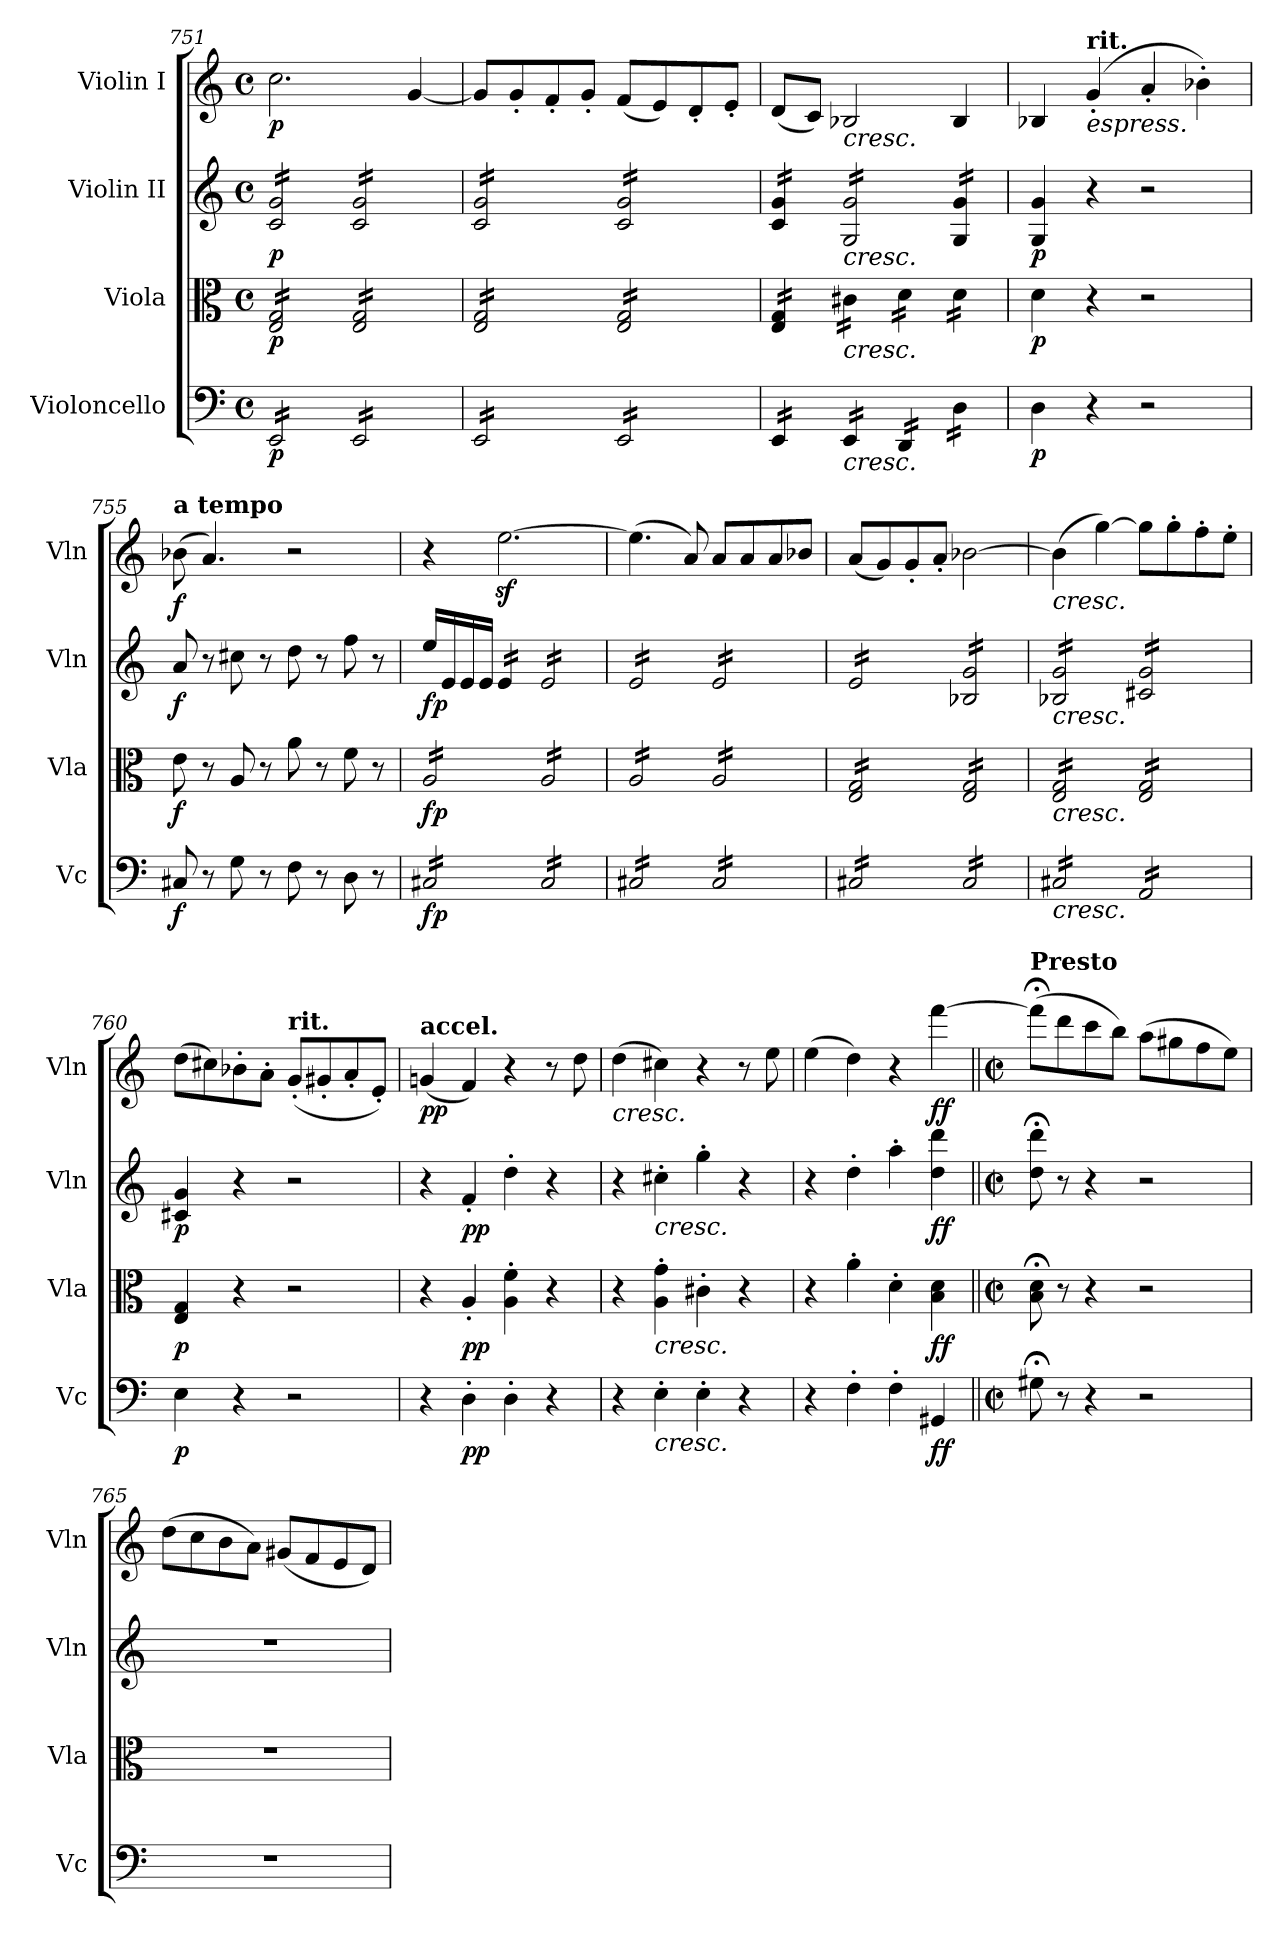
**kern	**dynam	**kern	**dynam	**kern	**dynam	**kern	**dynam
*part4	*part4	*part3	*part3	*part2	*part2	*part1	*part1
*staff4	*staff4	*staff3	*staff3	*staff2	*staff2	*staff1	*staff1
*I"Violoncello	*	*I"Viola	*	*I"Violin II	*	*I"Violin I	*
*I'Vc	*	*I'Vla	*	*I'Vln	*	*I'Vln	*
*clefF4	*	*clefC3	*	*clefG2	*	*clefG2	*
*k[]	*	*k[]	*	*k[]	*	*k[]	*
*M4/4	*	*M4/4	*	*M4/4	*	*M4/4	*
*met(c)	*	*met(c)	*	*met(c)	*	*met(c)	*
=751	=751	=751	=751	=751	=751	=751	=751
!	!LO:DY:b	!	!LO:DY:b	!	!LO:DY:b	!	!LO:DY:b
*tremolo	*	*	*	*	*	*	*
*	*	*tremolo	*	*	*	*	*
*	*	*	*	*tremolo	*	*	*
16EE/LL	p	16E/ 16G/LL	p	16c/ 16g/LL	p	2.cc\	p
16EE/	.	16E/ 16G/	.	16c/ 16g/	.	.	.
16EE/	.	16E/ 16G/	.	16c/ 16g/	.	.	.
16EE/	.	16E/ 16G/	.	16c/ 16g/	.	.	.
16EE/	.	16E/ 16G/	.	16c/ 16g/	.	.	.
16EE/	.	16E/ 16G/	.	16c/ 16g/	.	.	.
16EE/	.	16E/ 16G/	.	16c/ 16g/	.	.	.
16EE/JJ	.	16E/ 16G/JJ	.	16c/ 16g/JJ	.	.	.
16EE/LL	.	16E/ 16G/LL	.	16c/ 16g/LL	.	.	.
16EE/	.	16E/ 16G/	.	16c/ 16g/	.	.	.
16EE/	.	16E/ 16G/	.	16c/ 16g/	.	.	.
16EE/	.	16E/ 16G/	.	16c/ 16g/	.	.	.
16EE/	.	16E/ 16G/	.	16c/ 16g/	.	[4g/	.
16EE/	.	16E/ 16G/	.	16c/ 16g/	.	.	.
16EE/	.	16E/ 16G/	.	16c/ 16g/	.	.	.
16EE/JJ	.	16E/ 16G/JJ	.	16c/ 16g/JJ	.	.	.
=752	=752	=752	=752	=752	=752	=752	=752
16EE/LL	.	16E/ 16G/LL	.	16c/ 16g/LL	.	8g/L]	.
16EE/	.	16E/ 16G/	.	16c/ 16g/	.	.	.
16EE/	.	16E/ 16G/	.	16c/ 16g/	.	8g'/	.
16EE/	.	16E/ 16G/	.	16c/ 16g/	.	.	.
16EE/	.	16E/ 16G/	.	16c/ 16g/	.	8f'/	.
16EE/	.	16E/ 16G/	.	16c/ 16g/	.	.	.
16EE/	.	16E/ 16G/	.	16c/ 16g/	.	8g'/J	.
16EE/JJ	.	16E/ 16G/JJ	.	16c/ 16g/JJ	.	.	.
16EE/LL	.	16E/ 16G/LL	.	16c/ 16g/LL	.	(<8f/L	.
16EE/	.	16E/ 16G/	.	16c/ 16g/	.	.	.
16EE/	.	16E/ 16G/	.	16c/ 16g/	.	8e/)	.
16EE/	.	16E/ 16G/	.	16c/ 16g/	.	.	.
16EE/	.	16E/ 16G/	.	16c/ 16g/	.	8d'/	.
16EE/	.	16E/ 16G/	.	16c/ 16g/	.	.	.
16EE/	.	16E/ 16G/	.	16c/ 16g/	.	8e'/J	.
16EE/JJ	.	16E/ 16G/JJ	.	16c/ 16g/JJ	.	.	.
=753	=753	=753	=753	=753	=753	=753	=753
16EE/LL	.	16E/ 16G/LL	.	16c/ 16g/LL	.	(<8d/L	.
16EE/	.	16E/ 16G/	.	16c/ 16g/	.	.	.
16EE/	.	16E/ 16G/	.	16c/ 16g/	.	8c/J)	.
16EE/JJ	.	16E/ 16G/JJ	.	16c/ 16g/JJ	.	.	.
!	!	!	!	!	!	!LO:TX:b:i:t=cresc.	!
!	!	!	!	!LO:TX:b:i:t=cresc.	!	!	!
!	!	!LO:TX:b:i:t=cresc.	!	!	!	!	!
!LO:TX:b:i:t=cresc.	!	!	!	!	!	!	!
16EE/LL	.	16c#X\LL	.	16G/ 16g/LL	.	2B-X/	.
16EE/	.	16c#X\	.	16G/ 16g/	.	.	.
16EE/	.	16c#X\	.	16G/ 16g/	.	.	.
16EE/JJ	.	16c#X\JJ	.	16G/ 16g/	.	.	.
16DD/LL	.	16d\LL	.	16G/ 16g/	.	.	.
16DD/	.	16d\	.	16G/ 16g/	.	.	.
16DD/	.	16d\	.	16G/ 16g/	.	.	.
16DD/JJ	.	16d\JJ	.	16G/ 16g/JJ	.	.	.
16D\LL	.	16d\LL	.	16G/ 16g/LL	.	4B-/	.
16D\	.	16d\	.	16G/ 16g/	.	.	.
16D\	.	16d\	.	16G/ 16g/	.	.	.
16D\JJ	.	16d\JJ	.	16G/ 16g/JJ	.	.	.
*	*	*	*	*Xtremolo	*	*	*
*	*	*Xtremolo	*	*	*	*	*
*Xtremolo	*	*	*	*	*	*	*
=754	=754	=754	=754	=754	=754	=754	=754
!	!LO:DY:b	!	!LO:DY:b	!	!LO:DY:b	!	!
4D\	p	4d\	p	4G/ 4g/	p	4B-X/	.
!	!	!	!	!	!	!LO:TX:b:i:t=espress.	!
!	!	!	!	!	!	!LO:TX:a:B:t=rit.	!
4r	.	4r	.	4r	.	(>4g'/	.
2r	.	2r	.	2r	.	4a'/	.
.	.	.	.	.	.	4b-X'\)	.
=755	=755	=755	=755	=755	=755	=755	=755
!	!	!	!	!	!	!LO:TX:a:B:t=a tempo	!
!	!LO:DY:b	!	!LO:DY:b	!	!LO:DY:b	!	!LO:DY:b
8C#X/	f	8e\	f	8a/	f	(>8b-X\	f
8r	.	8r	.	8r	.	4.a/)	.
8G\	.	8A/	.	8cc#X\	.	.	.
8r	.	8r	.	8r	.	.	.
8F\	.	8a\	.	8dd\	.	2r	.
8r	.	8r	.	8r	.	.	.
8D\	.	8f\	.	8ff\	.	.	.
8r	.	8r	.	8r	.	.	.
=756	=756	=756	=756	=756	=756	=756	=756
!	!LO:DY:b	!	!LO:DY:b	!	!LO:DY:b	!	!
*tremolo	*	*	*	*	*	*	*
*	*	*tremolo	*	*	*	*	*
16C#X/LL	fp	16A/LL	fp	16ee/LL	fp	4r	.
16C#X/	.	16A/	.	16e/	.	.	.
16C#X/	.	16A/	.	16e/	.	.	.
16C#X/	.	16A/	.	16e/JJ	.	.	.
*	*	*	*	*tremolo	*	*	*
16C#X/	.	16A/	.	16e/LL	.	[2.eez<\	.
16C#X/	.	16A/	.	16e/	.	.	.
16C#X/	.	16A/	.	16e/	.	.	.
16C#X/JJ	.	16A/JJ	.	16e/JJ	.	.	.
16C#/LL	.	16A/LL	.	16e/LL	.	.	.
16C#/	.	16A/	.	16e/	.	.	.
16C#/	.	16A/	.	16e/	.	.	.
16C#/	.	16A/	.	16e/	.	.	.
16C#/	.	16A/	.	16e/	.	.	.
16C#/	.	16A/	.	16e/	.	.	.
16C#/	.	16A/	.	16e/	.	.	.
16C#/JJ	.	16A/JJ	.	16e/JJ	.	.	.
=757	=757	=757	=757	=757	=757	=757	=757
16C#X/LL	.	16A/LL	.	16e/LL	.	(>4.ee\]	.
16C#X/	.	16A/	.	16e/	.	.	.
16C#X/	.	16A/	.	16e/	.	.	.
16C#X/	.	16A/	.	16e/	.	.	.
16C#X/	.	16A/	.	16e/	.	.	.
16C#X/	.	16A/	.	16e/	.	.	.
16C#X/	.	16A/	.	16e/	.	8a/)	.
16C#X/JJ	.	16A/JJ	.	16e/JJ	.	.	.
16C#/LL	.	16A/LL	.	16e/LL	.	8a/L	.
16C#/	.	16A/	.	16e/	.	.	.
16C#/	.	16A/	.	16e/	.	8a/	.
16C#/	.	16A/	.	16e/	.	.	.
16C#/	.	16A/	.	16e/	.	8a/	.
16C#/	.	16A/	.	16e/	.	.	.
16C#/	.	16A/	.	16e/	.	8b-X/J	.
16C#/JJ	.	16A/JJ	.	16e/JJ	.	.	.
=758	=758	=758	=758	=758	=758	=758	=758
16C#X/LL	.	16E/ 16G/LL	.	16e/LL	.	(<8a/L	.
16C#X/	.	16E/ 16G/	.	16e/	.	.	.
16C#X/	.	16E/ 16G/	.	16e/	.	8g/)	.
16C#X/	.	16E/ 16G/	.	16e/	.	.	.
16C#X/	.	16E/ 16G/	.	16e/	.	8g'/	.
16C#X/	.	16E/ 16G/	.	16e/	.	.	.
16C#X/	.	16E/ 16G/	.	16e/	.	8a'/J	.
16C#X/JJ	.	16E/ 16G/JJ	.	16e/JJ	.	.	.
16C#/LL	.	16E/ 16G/LL	.	16B-X/ 16g/LL	.	[2b-X\	.
16C#/	.	16E/ 16G/	.	16B-X/ 16g/	.	.	.
16C#/	.	16E/ 16G/	.	16B-X/ 16g/	.	.	.
16C#/	.	16E/ 16G/	.	16B-X/ 16g/	.	.	.
16C#/	.	16E/ 16G/	.	16B-X/ 16g/	.	.	.
16C#/	.	16E/ 16G/	.	16B-X/ 16g/	.	.	.
16C#/	.	16E/ 16G/	.	16B-X/ 16g/	.	.	.
16C#/JJ	.	16E/ 16G/JJ	.	16B-X/ 16g/JJ	.	.	.
=759	=759	=759	=759	=759	=759	=759	=759
!	!	!	!	!	!	!LO:TX:b:i:t=cresc.	!
!	!	!	!	!LO:TX:b:i:t=cresc.	!	!	!
!	!	!LO:TX:b:i:t=cresc.	!	!	!	!	!
!LO:TX:b:i:t=cresc.	!	!	!	!	!	!	!
16C#X/LL	.	16E/ 16G/LL	.	16B-X/ 16g/LL	.	(>4b-\]	.
16C#X/	.	16E/ 16G/	.	16B-X/ 16g/	.	.	.
16C#X/	.	16E/ 16G/	.	16B-X/ 16g/	.	.	.
16C#X/	.	16E/ 16G/	.	16B-X/ 16g/	.	.	.
16C#X/	.	16E/ 16G/	.	16B-X/ 16g/	.	[4gg\)	.
16C#X/	.	16E/ 16G/	.	16B-X/ 16g/	.	.	.
16C#X/	.	16E/ 16G/	.	16B-X/ 16g/	.	.	.
16C#X/JJ	.	16E/ 16G/JJ	.	16B-X/ 16g/JJ	.	.	.
16AA/LL	.	16E/ 16G/LL	.	16c#X/ 16g/LL	.	8gg\L]	.
16AA/	.	16E/ 16G/	.	16c#X/ 16g/	.	.	.
16AA/	.	16E/ 16G/	.	16c#X/ 16g/	.	8gg'\	.
16AA/	.	16E/ 16G/	.	16c#X/ 16g/	.	.	.
16AA/	.	16E/ 16G/	.	16c#X/ 16g/	.	8ff'\	.
16AA/	.	16E/ 16G/	.	16c#X/ 16g/	.	.	.
16AA/	.	16E/ 16G/	.	16c#X/ 16g/	.	8ee'\J	.
16AA/JJ	.	16E/ 16G/JJ	.	16c#X/ 16g/JJ	.	.	.
*	*	*	*	*Xtremolo	*	*	*
*	*	*Xtremolo	*	*	*	*	*
*Xtremolo	*	*	*	*	*	*	*
=760	=760	=760	=760	=760	=760	=760	=760
!	!LO:DY:b	!	!LO:DY:b	!	!LO:DY:b	!	!
4E\	p	4E/ 4G/	p	4c#X/ 4g/	p	(>8dd\L	.
.	.	.	.	.	.	8cc#X\)	.
4r	.	4r	.	4r	.	8b-X'\	.
.	.	.	.	.	.	8a'\J	.
!	!	!	!	!	!	!LO:TX:a:B:t=rit.	!
2r	.	2r	.	2r	.	(<8g'/L	.
*	*	*	*	*	*	*MM140	*
.	.	.	.	.	.	8g#X'/	.
*	*	*	*	*	*	*MM100	*
.	.	.	.	.	.	8a'/	.
*	*	*	*	*	*	*MM80	*
.	.	.	.	.	.	8e'/J)	.
=761	=761	=761	=761	=761	=761	=761	=761
!	!	!	!	!	!	!LO:TX:a:B:t=accel.	!
!	!	!	!	!	!	!	!LO:DY:b
4r	.	4r	.	4r	.	(<4gn/	pp
*	*	*	*	*	*	*MM190	*
!	!LO:DY:b	!	!LO:DY:b	!	!LO:DY:b	!	!
4D'\	pp	4A'/	pp	4f'/	pp	4f/)	.
*	*	*	*	*	*	*MM210	*
4D'\	.	4A\' 4f\'	.	4dd'\	.	4r	.
*	*	*	*	*	*	*MM230	*
4r	.	4r	.	4r	.	8r	.
.	.	.	.	.	.	8dd\	.
=762	=762	=762	=762	=762	=762	=762	=762
*	*	*	*	*	*	*MM260	*
!	!	!	!	!	!	!LO:TX:b:i:t=cresc.	!
4r	.	4r	.	4r	.	(>4dd\	.
!	!	!	!	!LO:TX:b:i:t=cresc.	!	!	!
!	!	!LO:TX:b:i:t=cresc.	!	!	!	!	!
!LO:TX:b:i:t=cresc.	!	!	!	!	!	!	!
4E'\	.	4A\' 4g\'	.	4cc#X'\	.	4cc#X\)	.
4E'\	.	4c#X'\	.	4gg'\	.	4r	.
4r	.	4r	.	4r	.	8r	.
.	.	.	.	.	.	8ee\	.
=763	=763	=763	=763	=763	=763	=763	=763
*	*	*	*	*	*	*MM270	*
4r	.	4r	.	4r	.	(>4ee\	.
4F'\	.	4a'\	.	4dd'\	.	4dd\)	.
4F'\	.	4d'\	.	4aa'\	.	4r	.
*	*	*	*	*	*	*MM290	*
!	!LO:DY:b	!	!LO:DY:b	!	!LO:DY:b	!	!LO:DY:b
4GG#X/	ff	4B\ 4d\	ff	4dd\ 4ddd\	ff	[4fff\	ff
=764||	=764||	=764||	=764||	=764||	=764||	=764||	=764||
*M2/2	*	*M2/2	*	*M2/2	*	*M2/2	*
*met(c|)	*	*met(c|)	*	*met(c|)	*	*met(c|)	*
!	!	!	!	!	!	!LO:TX:a:B:t=Presto	!
8G#X;<\	.	8B\;< 8d\;<	.	8dd\;< 8ddd\;<	.	(>8fff;<\L]	.
*	*	*	*	*	*	*MM160	*
8r	.	8r	.	8r	.	8ddd\	.
*	*	*	*	*	*	*MM180	*
4r	.	4r	.	4r	.	8ccc\	.
*	*	*	*	*	*	*MM200	*
.	.	.	.	.	.	8bb\J)	.
*	*	*	*	*	*	*MM240	*
2r	.	2r	.	2r	.	(>8aa\L	.
*	*	*	*	*	*	*MM280	*
.	.	.	.	.	.	8gg#X\	.
*	*	*	*	*	*	*MM300	*
.	.	.	.	.	.	8ff\	.
.	.	.	.	.	.	8ee\J)	.
=765	=765	=765	=765	=765	=765	=765	=765
1r	.	1r	.	1r	.	(>8dd\L	.
.	.	.	.	.	.	8cc\	.
.	.	.	.	.	.	8b\	.
.	.	.	.	.	.	8a\J)	.
.	.	.	.	.	.	(<8g#X/L	.
.	.	.	.	.	.	8f/	.
.	.	.	.	.	.	8e/	.
.	.	.	.	.	.	8d/J)	.
=	=	=	=	=	=	=	=
*-	*-	*-	*-	*-	*-	*-	*-
